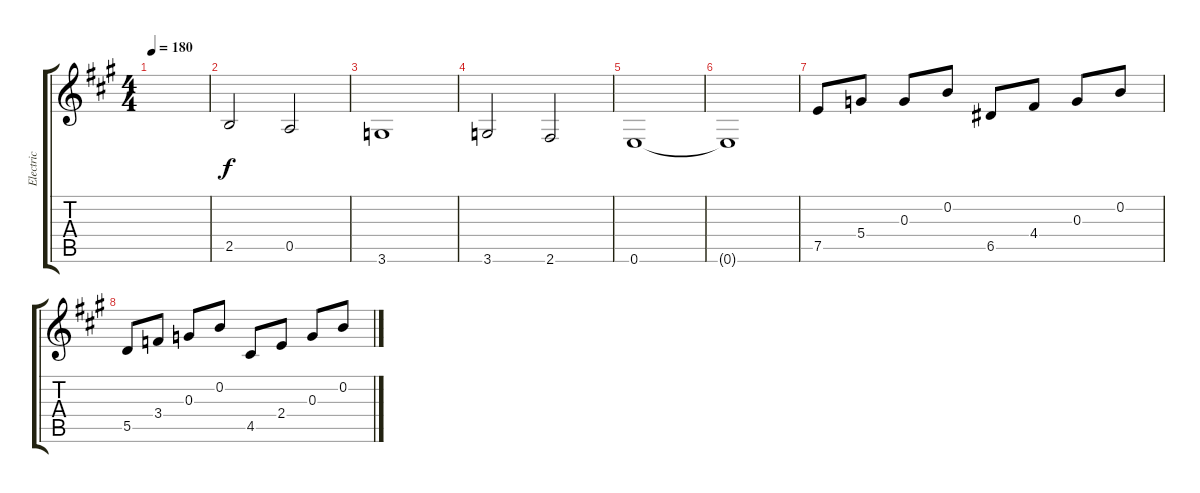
\track ("Electric" "Electric") {instrument distortionguitar}
\staff {score tabs}
\tuning (E4 B3 G3 D3 A2 E2) {hide}
\ts (4 4)
\tempo 180
\clef g2
\ks a
|
2.5.2 0.5.2 |
3.6.1 |
3.6.2 2.6.2 |
0.6.1 |
0.6{t}.1 |
7.5.8 5.4.8 0.3.8 0.2.8 6.5.8 4.4.8 0.3.8 0.2.8 |
5.5.8 3.4.8 0.3.8 0.2.8 4.5.8 2.4.8 0.3.8 0.2.8
